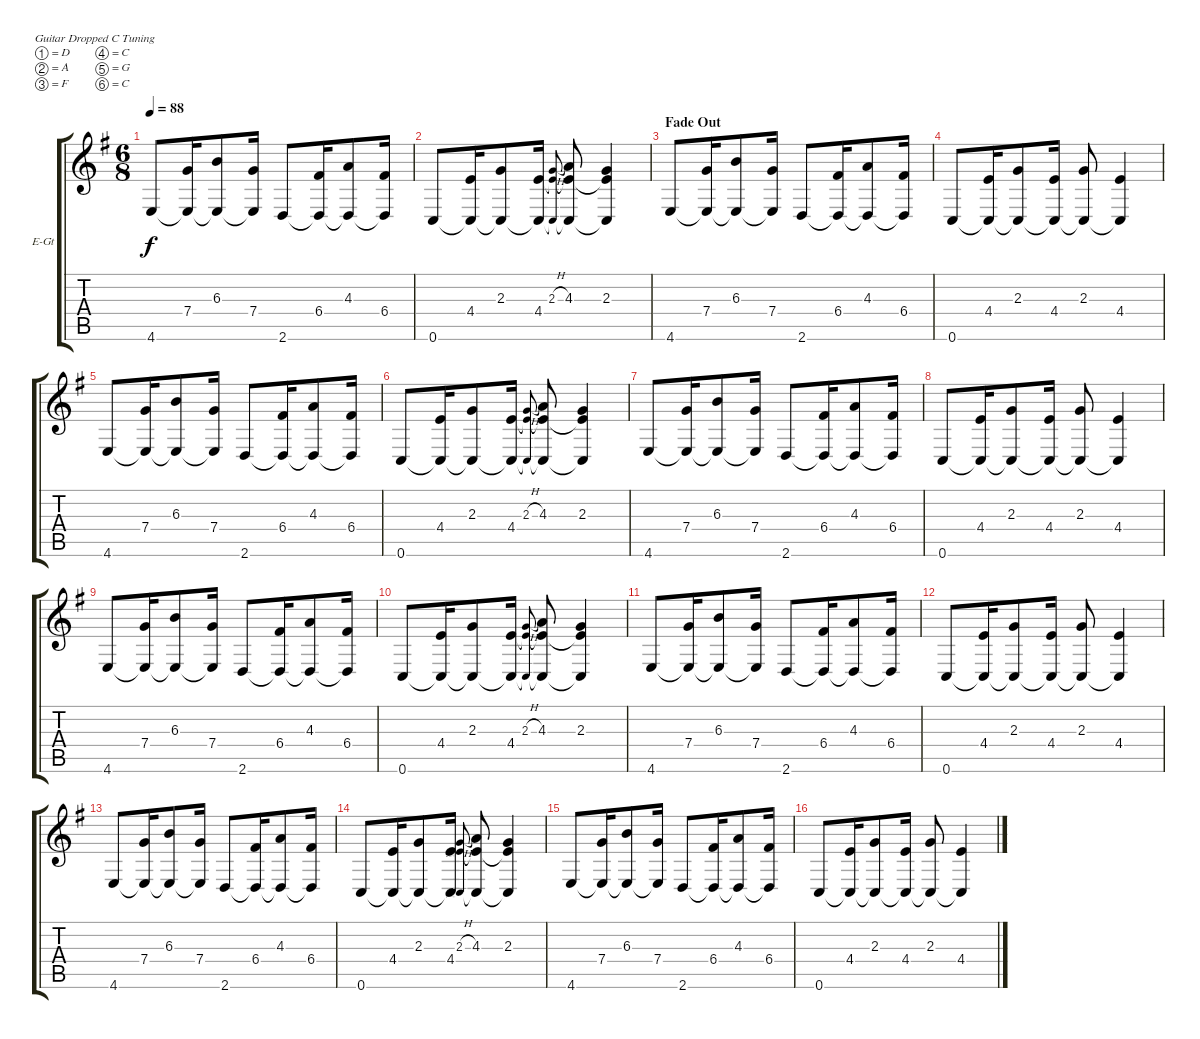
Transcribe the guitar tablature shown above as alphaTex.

\bracketExtendMode groupsimilarinstruments
\firstSystemTrackNameOrientation horizontal
\otherSystemsTrackNameOrientation horizontal
\track ("Electric Guitar 1" "E-Gt") {instrument distortionguitar}
\staff {score tabs}
\tuning (D4 A3 F3 C3 G2 C2)
\ts (6 8)
\tempo 88
\clef g2
\ks eminor
4.6.8{dy f} (7.4 4.6{t}).16 (6.3 4.6{t}).8 (7.4 4.6{t}).16 2.6.8 (6.4 2.6{t}).16 (4.3 2.6{t}).8 (6.4 2.6{t}).16 |
0.6.8 (4.4 0.6{t}).16 (2.3 0.6{t}).8 (4.4 0.6{t}).16 (2.3{h} 0.6{t} 4.4{t}).8{gr onbeat} (4.3 0.6{t} 4.4{t}).8 (4.4{t} 0.6{t} 2.3).4 |
\section ("" "Fade Out")
4.6.8 (7.4 4.6{t}).16 (6.3 4.6{t}).8 (7.4 4.6{t}).16 2.6.8 (6.4 2.6{t}).16 (4.3 2.6{t}).8 (6.4 2.6{t}).16 |
0.6.8 (4.4 0.6{t}).16 (2.3 0.6{t}).8 (4.4 0.6{t}).16 (2.3 0.6{t}).8 (4.4 0.6{t}).4 |
4.6.8 (7.4 4.6{t}).16 (6.3 4.6{t}).8 (7.4 4.6{t}).16 2.6.8 (6.4 2.6{t}).16 (4.3 2.6{t}).8 (6.4 2.6{t}).16 |
0.6.8 (4.4 0.6{t}).16 (2.3 0.6{t}).8 (4.4 0.6{t}).16 (2.3{h} 0.6{t} 4.4{t}).8{gr onbeat} (4.3 0.6{t} 4.4{t}).8 (4.4{t} 0.6{t} 2.3).4 |
4.6.8 (7.4 4.6{t}).16 (6.3 4.6{t}).8 (7.4 4.6{t}).16 2.6.8 (6.4 2.6{t}).16 (4.3 2.6{t}).8 (6.4 2.6{t}).16 |
0.6.8 (4.4 0.6{t}).16 (2.3 0.6{t}).8 (4.4 0.6{t}).16 (2.3 0.6{t}).8 (4.4 0.6{t}).4 |
4.6.8 (7.4 4.6{t}).16 (6.3 4.6{t}).8 (7.4 4.6{t}).16 2.6.8 (6.4 2.6{t}).16 (4.3 2.6{t}).8 (6.4 2.6{t}).16 |
0.6.8 (4.4 0.6{t}).16 (2.3 0.6{t}).8 (4.4 0.6{t}).16 (2.3{h} 0.6{t} 4.4{t}).8{gr onbeat} (4.3 0.6{t} 4.4{t}).8 (4.4{t} 0.6{t} 2.3).4 |
4.6.8 (7.4 4.6{t}).16 (6.3 4.6{t}).8 (7.4 4.6{t}).16 2.6.8 (6.4 2.6{t}).16 (4.3 2.6{t}).8 (6.4 2.6{t}).16 |
0.6.8 (4.4 0.6{t}).16 (2.3 0.6{t}).8 (4.4 0.6{t}).16 (2.3 0.6{t}).8 (4.4 0.6{t}).4 |
4.6.8 (7.4 4.6{t}).16 (6.3 4.6{t}).8 (7.4 4.6{t}).16 2.6.8 (6.4 2.6{t}).16 (4.3 2.6{t}).8 (6.4 2.6{t}).16 |
0.6.8 (4.4 0.6{t}).16 (2.3 0.6{t}).8 (4.4 0.6{t}).16 (2.3{h} 0.6{t} 4.4{t}).8{gr onbeat} (4.3 0.6{t} 4.4{t}).8 (4.4{t} 0.6{t} 2.3).4 |
4.6.8 (7.4 4.6{t}).16 (6.3 4.6{t}).8 (7.4 4.6{t}).16 2.6.8 (6.4 2.6{t}).16 (4.3 2.6{t}).8 (6.4 2.6{t}).16 |
0.6.8 (4.4 0.6{t}).16 (2.3 0.6{t}).8 (4.4 0.6{t}).16 (2.3 0.6{t}).8 (4.4 0.6{t}).4
